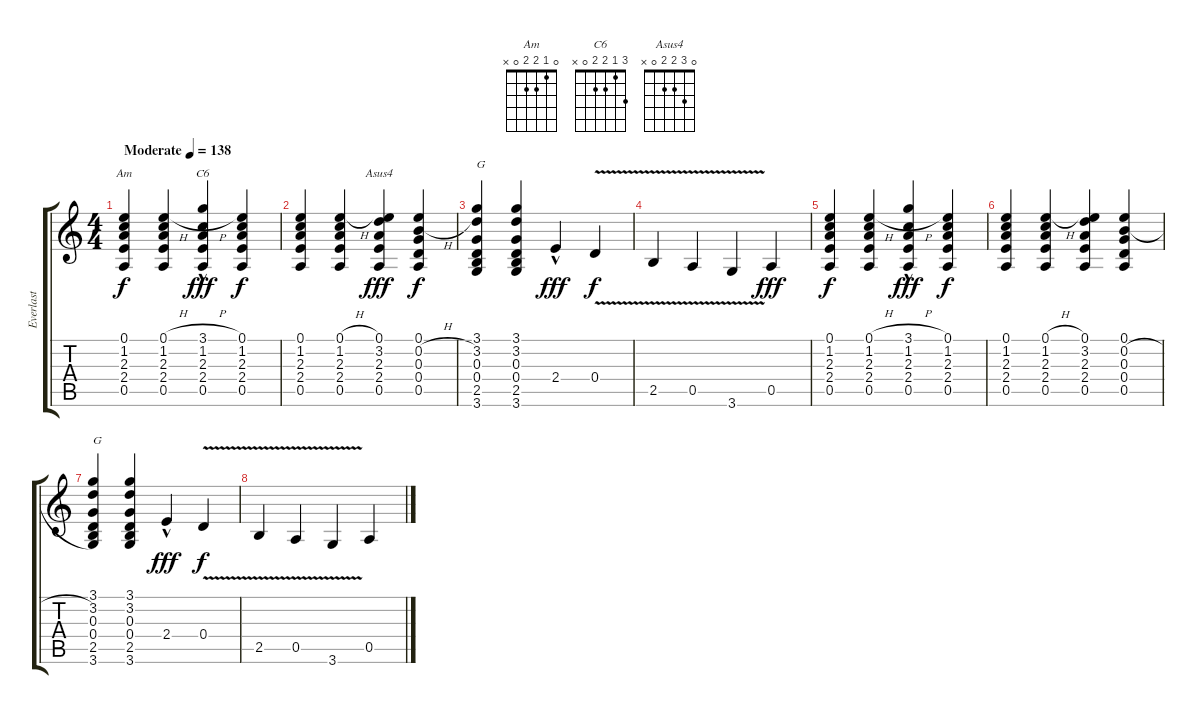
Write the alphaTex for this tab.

\track ("Everlast" "Everlast") {instrument acousticguitarsteel}
\staff {score tabs}
\tuning (E4 B3 G3 D3 A2 E2) {hide}
\chord ("Am" 0 1 2 2 0 x)
\chord ("C6" 3 1 2 2 0 x)
\chord ("Asus4" 0 3 2 2 0 x)
\ts (4 4)
\tempo (138 "Moderate")
\clef g2
\ks c
(0.1 1.2 2.3 2.4 0.5).4{ch "Am" dy f instrument acousticguitarsteel} (0.1{h} 1.2 2.3 2.4 0.5).4 (3.1{h hac} 1.2 2.3 2.4 0.5).4{ch "C6" dy fff} (0.1 1.2 2.3 2.4 0.5).4{dy f} |
(0.1 1.2 2.3 2.4 0.5).4 (0.1{h} 1.2 2.3 2.4 0.5).4 (0.1 3.2 2.3 2.4 0.5).4{ch "Asus4" dy fff} (0.1 0.2{h} 0.3 0.4 0.5).4{dy f} |
(3.1 3.2 0.3 0.4 2.5 3.6).4{txt "G"} (3.1 3.2 0.3 0.4 2.5 3.6).4 2.4{hac}.4{dy fff} 0.4{v}.4{dy f} |
2.5{v}.4 0.5{v}.4 3.6{v}.4 0.5.4{dy fff} |
(0.1 1.2 2.3 2.4 0.5).4{dy f} (0.1{h} 1.2 2.3 2.4 0.5).4 (3.1{h hac} 1.2 2.3{hac} 2.4 0.5).4{dy fff} (0.1 1.2 2.3 2.4 0.5).4{dy f} |
(0.1 1.2 2.3 2.4 0.5).4 (0.1{h} 1.2 2.3 2.4 0.5).4 (0.1 3.2 2.3 2.4 0.5).4 (0.1 0.2{h} 0.3 0.4 0.5).4 |
(3.1 3.2 0.3 0.4 2.5 3.6).4{txt "G"} (3.1 3.2 0.3 0.4 2.5 3.6).4 2.4{hac}.4{dy fff} 0.4{v}.4{dy f} |
2.5{v}.4 0.5{v}.4 3.6{v}.4 0.5.4
